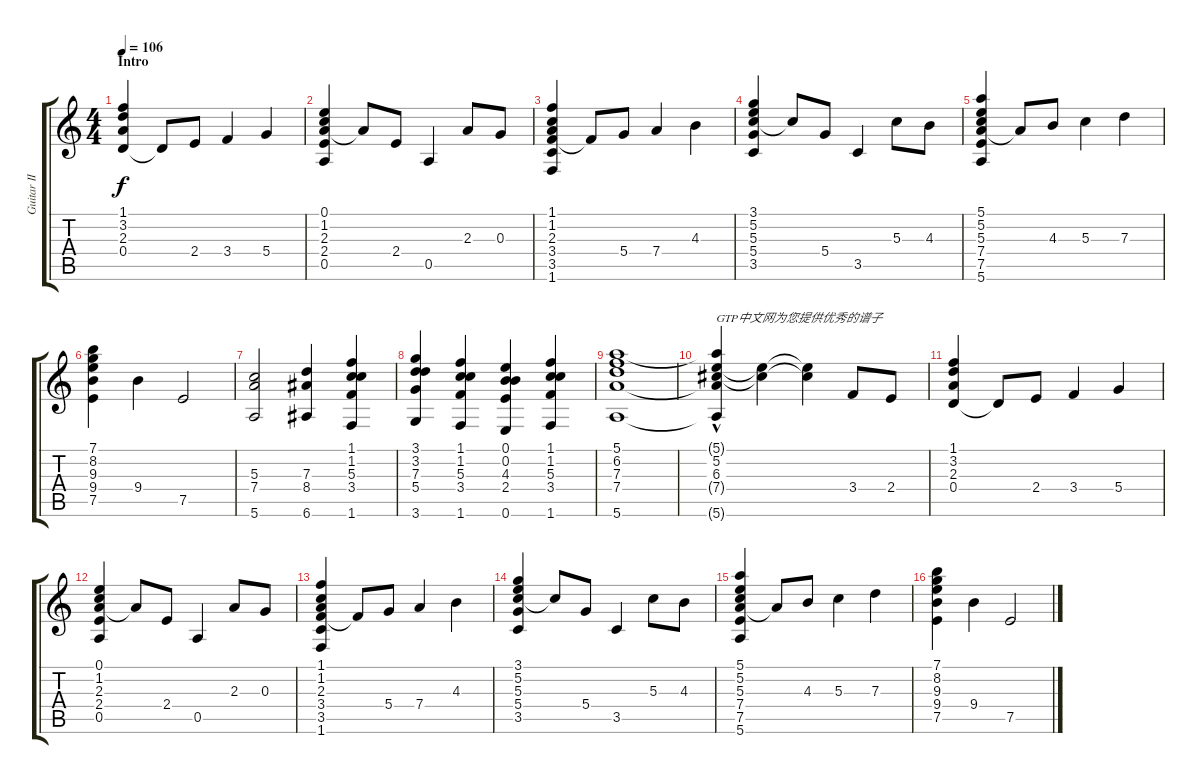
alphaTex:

\track ("Guitar II" "Guitar II") {instrument overdrivenguitar}
\staff {score tabs}
\tuning (E4 B3 G3 D3 A2 E2) {hide}
\ts (4 4)
\section ("" "Intro")
\tempo 106
\clef g2
\ks c
(1.1 3.2 2.3 0.4).4{dy f instrument churchorgan} 0.4{t}.8 2.4.8 3.4.4 5.4.4 |
(0.1 1.2 2.3 2.4 0.5).4 2.3{t}.8 2.4.8 0.5.4 2.3.8 0.3.8 |
(1.1 1.2 2.3 3.4 3.5 1.6).4 3.4{t}.8 5.4.8 7.4.4 4.3.4 |
(3.1 5.2 5.3 5.4 3.5).4 5.3{t}.8 5.4.8 3.5.4 5.3.8 4.3.8 |
(5.1 5.2 5.3 7.4 7.5 5.6).4 7.4{t}.8 4.3.8 5.3.4 7.3.4 |
(7.1 8.2 9.3 9.4 7.5).4 9.4.4 7.5.2 |
(5.3 7.4 5.6).2 (7.3 8.4 6.6).4 (1.1 1.2 5.3 3.4 1.6).4 |
(3.1 3.2 7.3 5.4 3.6).4 (1.1 1.2 5.3 3.4 1.6).4 (0.1 0.2 4.3 2.4 0.6).4 (1.1 1.2 5.3 3.4 1.6).4 |
(5.1 6.2 7.3 7.4 5.6).1 |
(5.1{t} 5.2 6.3 7.4{hac t} 5.6{hac t}).4{txt "GTP中文网为您提供优秀的谱子"} (5.2{t} 6.3{t}).4 (5.2{t} 6.3{t}).4 3.4.8 2.4.8 |
(1.1 3.2 2.3 0.4).4{instrument churchorgan} 0.4{t}.8 2.4.8 3.4.4 5.4.4 |
(0.1 1.2 2.3 2.4 0.5).4 2.3{t}.8 2.4.8 0.5.4 2.3.8 0.3.8 |
(1.1 1.2 2.3 3.4 3.5 1.6).4 3.4{t}.8 5.4.8 7.4.4 4.3.4 |
(3.1 5.2 5.3 5.4 3.5).4 5.3{t}.8 5.4.8 3.5.4 5.3.8 4.3.8 |
(5.1 5.2 5.3 7.4 7.5 5.6).4 7.4{t}.8 4.3.8 5.3.4 7.3.4 |
(7.1 8.2 9.3 9.4 7.5).4 9.4.4 7.5.2
